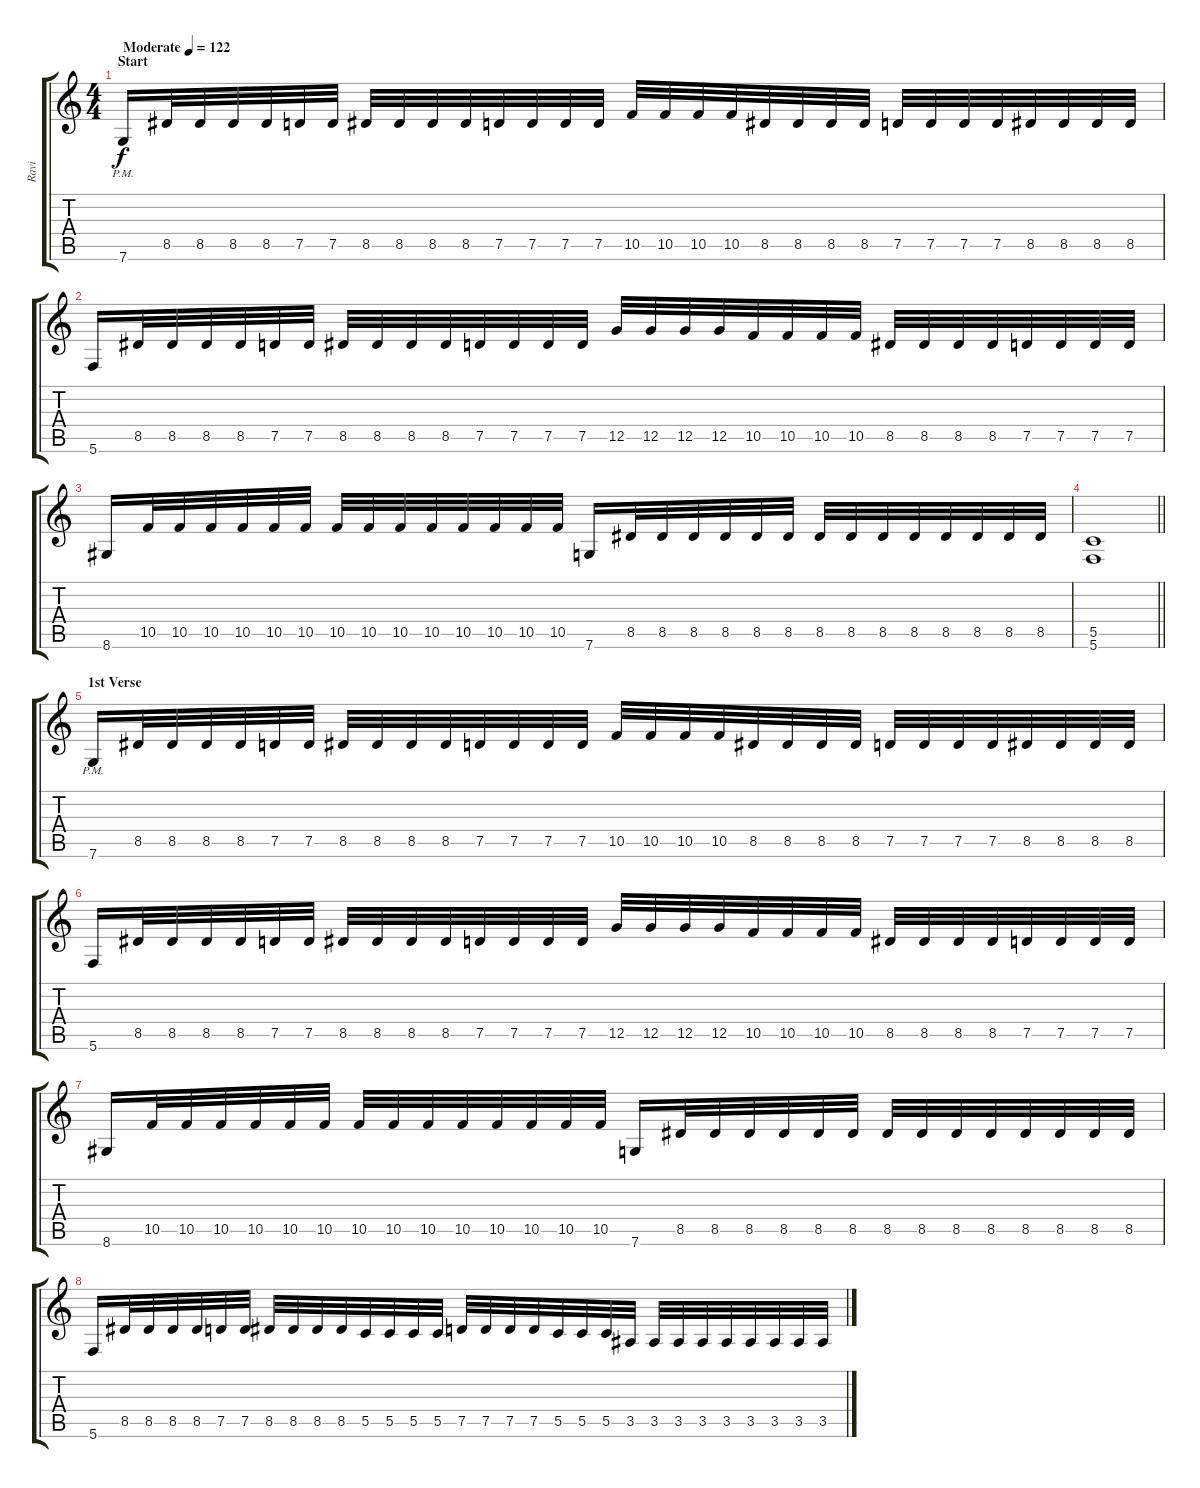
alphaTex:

\track ("Ravi" "Ravi") {instrument distortionguitar}
\staff {score tabs}
\tuning (D4 A3 F3 C3 G2 C2) {hide}
\ts (4 4)
\section ("" "Start")
\tempo (122 "Moderate")
\clef g2
\ks c
7.6{pm}.16{dy f instrument distortionguitar} 8.5.32 8.5.32 8.5.32 8.5.32 7.5.32 7.5.32 8.5.32 8.5.32 8.5.32 8.5.32 7.5.32 7.5.32 7.5.32 7.5.32 10.5.32 10.5.32 10.5.32 10.5.32 8.5.32 8.5.32 8.5.32 8.5.32 7.5.32 7.5.32 7.5.32 7.5.32 8.5.32 8.5.32 8.5.32 8.5.32 |
5.6.16 8.5.32 8.5.32 8.5.32 8.5.32 7.5.32 7.5.32 8.5.32 8.5.32 8.5.32 8.5.32 7.5.32 7.5.32 7.5.32 7.5.32 12.5.32 12.5.32 12.5.32 12.5.32 10.5.32 10.5.32 10.5.32 10.5.32 8.5.32 8.5.32 8.5.32 8.5.32 7.5.32 7.5.32 7.5.32 7.5.32 |
8.6.16 10.5.32 10.5.32 10.5.32 10.5.32 10.5.32 10.5.32 10.5.32 10.5.32 10.5.32 10.5.32 10.5.32 10.5.32 10.5.32 10.5.32 7.6.16 8.5.32 8.5.32 8.5.32 8.5.32 8.5.32 8.5.32 8.5.32 8.5.32 8.5.32 8.5.32 8.5.32 8.5.32 8.5.32 8.5.32 |
\barLineRight lightlight
(5.5 5.6).1 |
\section ("" "1st Verse")
7.6{pm}.16 8.5.32 8.5.32 8.5.32 8.5.32 7.5.32 7.5.32 8.5.32 8.5.32 8.5.32 8.5.32 7.5.32 7.5.32 7.5.32 7.5.32 10.5.32 10.5.32 10.5.32 10.5.32 8.5.32 8.5.32 8.5.32 8.5.32 7.5.32 7.5.32 7.5.32 7.5.32 8.5.32 8.5.32 8.5.32 8.5.32 |
5.6.16 8.5.32 8.5.32 8.5.32 8.5.32 7.5.32 7.5.32 8.5.32 8.5.32 8.5.32 8.5.32 7.5.32 7.5.32 7.5.32 7.5.32 12.5.32 12.5.32 12.5.32 12.5.32 10.5.32 10.5.32 10.5.32 10.5.32 8.5.32 8.5.32 8.5.32 8.5.32 7.5.32 7.5.32 7.5.32 7.5.32 |
8.6.16 10.5.32 10.5.32 10.5.32 10.5.32 10.5.32 10.5.32 10.5.32 10.5.32 10.5.32 10.5.32 10.5.32 10.5.32 10.5.32 10.5.32 7.6.16 8.5.32 8.5.32 8.5.32 8.5.32 8.5.32 8.5.32 8.5.32 8.5.32 8.5.32 8.5.32 8.5.32 8.5.32 8.5.32 8.5.32 |
5.6.16 8.5.32 8.5.32 8.5.32 8.5.32 7.5.32 7.5.32 8.5.32 8.5.32 8.5.32 8.5.32 5.5.32 5.5.32 5.5.32 5.5.32 7.5.32 7.5.32 7.5.32 7.5.32 5.5.32 5.5.32 5.5.32 3.5.32 3.5.32 3.5.32 3.5.32 3.5.32 3.5.32 3.5.32 3.5.32 3.5.32
